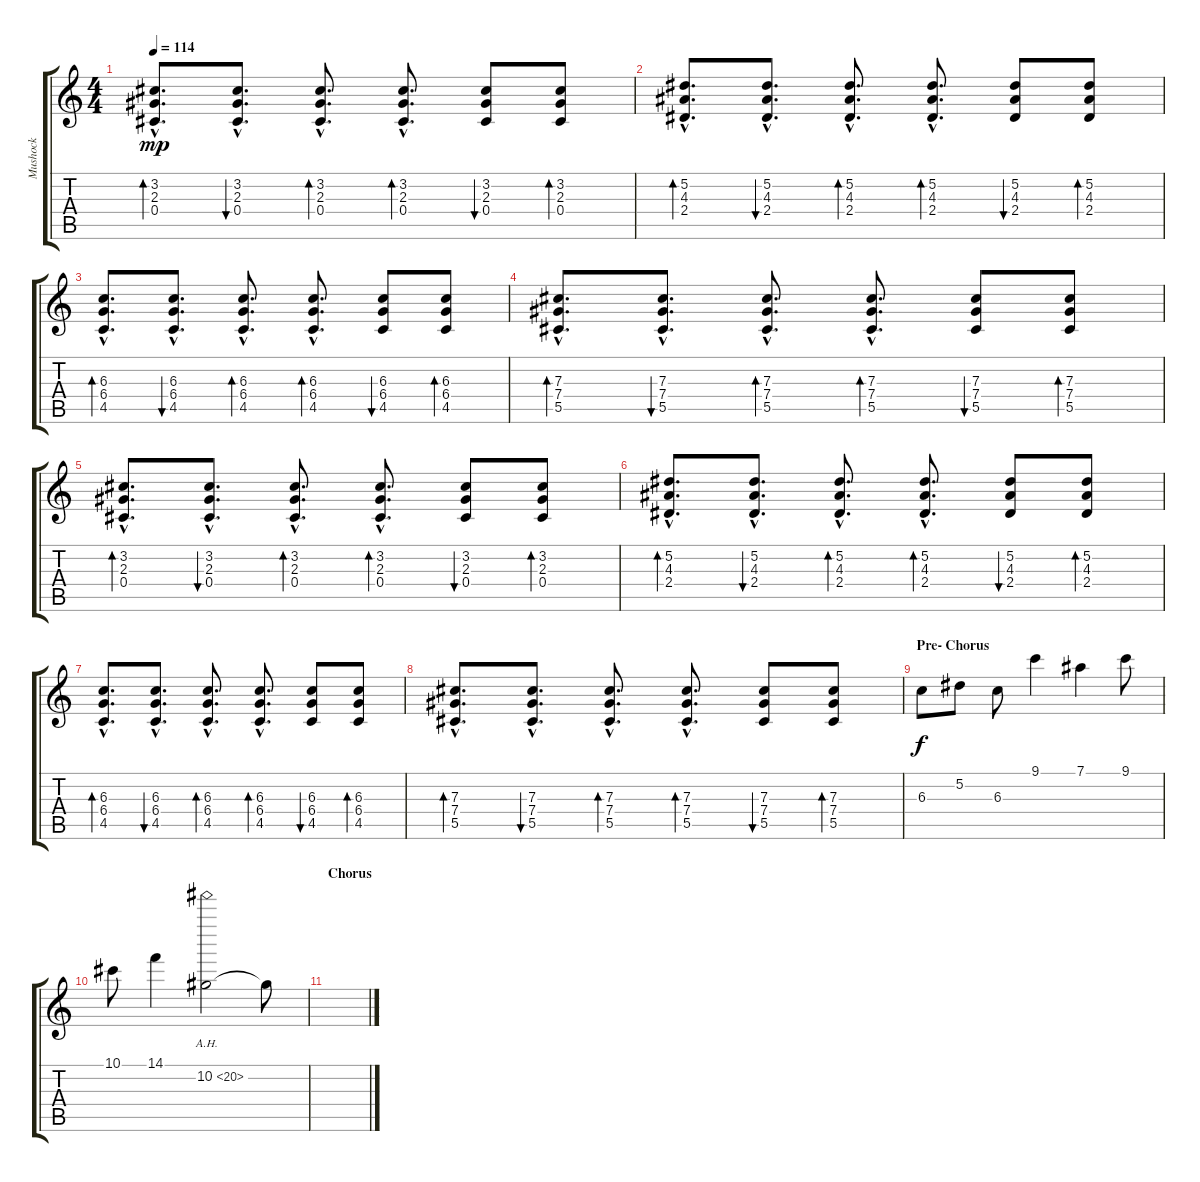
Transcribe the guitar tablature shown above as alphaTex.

\track ("Mushock " "Mushock ") {instrument electricguitarclean}
\staff {score tabs}
\tuning (Eb4 Bb3 Gb3 Db3 Ab2 Db2) {hide}
\ts (4 4)
\tempo 114
\clef g2
\ks c
(3.2{hac} 2.3{hac} 0.4{hac}).8{d bd 60 dy mp} (3.2{hac} 2.3{hac} 0.4{hac}).8{d bu 60} (3.2{hac} 2.3{hac} 0.4{hac}).8{d bd 60} (3.2{hac} 2.3{hac} 0.4{hac}).8{d bd 60} (3.2 2.3 0.4).8{bu 60} (3.2 2.3 0.4).8{bd 60} |
(5.2{hac} 4.3{hac} 2.4{hac}).8{d bd 60} (5.2{hac} 4.3{hac} 2.4{hac}).8{d bu 60} (5.2{hac} 4.3{hac} 2.4{hac}).8{d bd 60} (5.2{hac} 4.3{hac} 2.4{hac}).8{d bd 60} (5.2 4.3 2.4).8{bu 60} (5.2 4.3 2.4).8{bd 60} |
(6.3{hac} 6.4{hac} 4.5{hac}).8{d bd 60} (6.3{hac} 6.4{hac} 4.5{hac}).8{d bu 60} (6.3{hac} 6.4{hac} 4.5{hac}).8{d bd 60} (6.3{hac} 6.4{hac} 4.5{hac}).8{d bd 60} (6.3 6.4 4.5).8{bu 60} (6.3 6.4 4.5).8{bd 60} |
(7.3{hac} 7.4{hac} 5.5{hac}).8{d bd 60} (7.3{hac} 7.4{hac} 5.5{hac}).8{d bu 60} (7.3{hac} 7.4{hac} 5.5{hac}).8{d bd 60} (7.3{hac} 7.4{hac} 5.5{hac}).8{d bd 60} (7.3 7.4 5.5).8{bu 60} (7.3 7.4 5.5).8{bd 60} |
(3.2{hac} 2.3{hac} 0.4{hac}).8{d bd 60} (3.2{hac} 2.3{hac} 0.4{hac}).8{d bu 60} (3.2{hac} 2.3{hac} 0.4{hac}).8{d bd 60} (3.2{hac} 2.3{hac} 0.4{hac}).8{d bd 60} (3.2 2.3 0.4).8{bu 60} (3.2 2.3 0.4).8{bd 60} |
(5.2{hac} 4.3{hac} 2.4{hac}).8{d bd 60} (5.2{hac} 4.3{hac} 2.4{hac}).8{d bu 60} (5.2{hac} 4.3{hac} 2.4{hac}).8{d bd 60} (5.2{hac} 4.3{hac} 2.4{hac}).8{d bd 60} (5.2 4.3 2.4).8{bu 60} (5.2 4.3 2.4).8{bd 60} |
(6.3{hac} 6.4{hac} 4.5{hac}).8{d bd 60} (6.3{hac} 6.4{hac} 4.5{hac}).8{d bu 60} (6.3{hac} 6.4{hac} 4.5{hac}).8{d bd 60} (6.3{hac} 6.4{hac} 4.5{hac}).8{d bd 60} (6.3 6.4 4.5).8{bu 60} (6.3 6.4 4.5).8{bd 60} |
(7.3{hac} 7.4{hac} 5.5{hac}).8{d bd 60} (7.3{hac} 7.4{hac} 5.5{hac}).8{d bu 60} (7.3{hac} 7.4{hac} 5.5{hac}).8{d bd 60} (7.3{hac} 7.4{hac} 5.5{hac}).8{d bd 60} (7.3 7.4 5.5).8{bu 60} (7.3 7.4 5.5).8{bd 60} |
\section ("" "Pre- Chorus")
6.3.8{dy f} 5.2.8 6.3.8 9.1.4 7.1.4 9.1.8 |
10.1.8 14.1.4 10.2{ah 10}.2 10.2{t}.8 |
\section ("" "Chorus")
